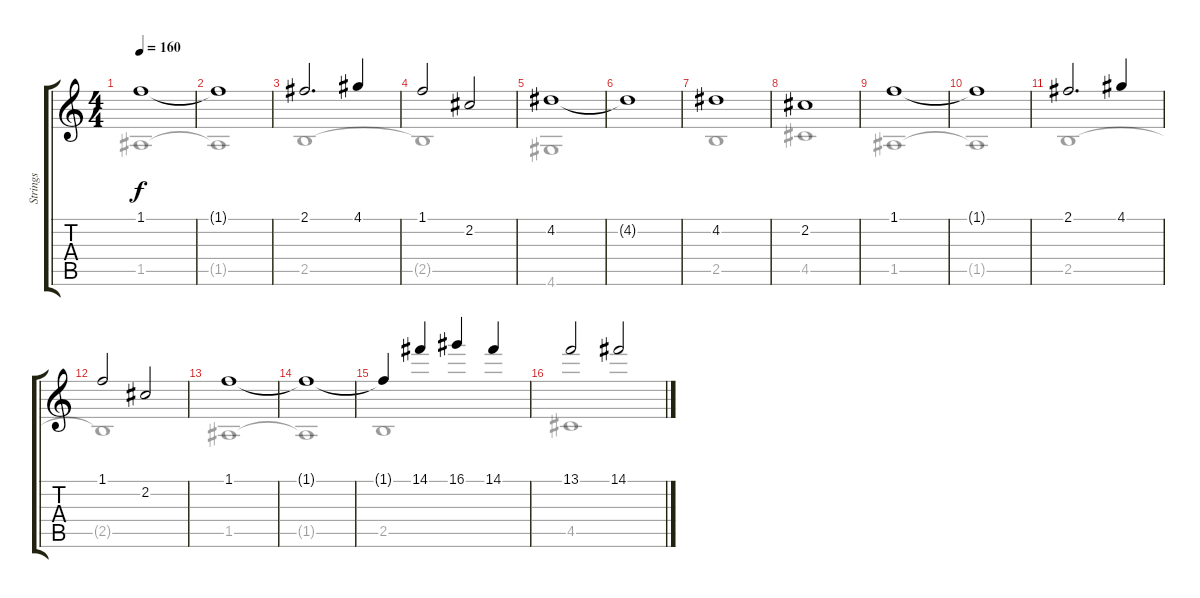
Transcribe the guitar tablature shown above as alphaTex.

\track ("Strings" "Strings") {instrument electricguitarjazz}
\staff {score tabs}
\tuning (E4 B3 G3 D3 A2 E2) {hide}
\voice
\ts (4 4)
\tempo 160
\clef g2
\ks c
1.1{t}.1{dy f} |
1.1{t}.1 |
2.1.2{d} 4.1.4 |
1.1.2 2.2.2 |
4.2.1 |
4.2{t}.1 |
4.2.1 |
2.2.1 |
1.1.1 |
1.1{t}.1 |
2.1.2{d} 4.1.4 |
1.1.2 2.2.2 |
1.1.1 |
1.1{t}.1 |
1.1{t}.4 14.1.4 16.1.4 14.1.4 |
13.1.2 14.1.2
\voice
\clef g2
\ottava regular
\simile none
\ks c
1.5.1{dy f} |
1.5{t}.1 |
2.5.1 |
2.5{t}.1 |
4.6.1 |
|
2.5.1 |
4.5.1 |
1.5.1 |
1.5{t}.1 |
2.5.1 |
2.5{t}.1 |
1.5.1 |
1.5{t}.1 |
2.5.1 |
4.5.1
